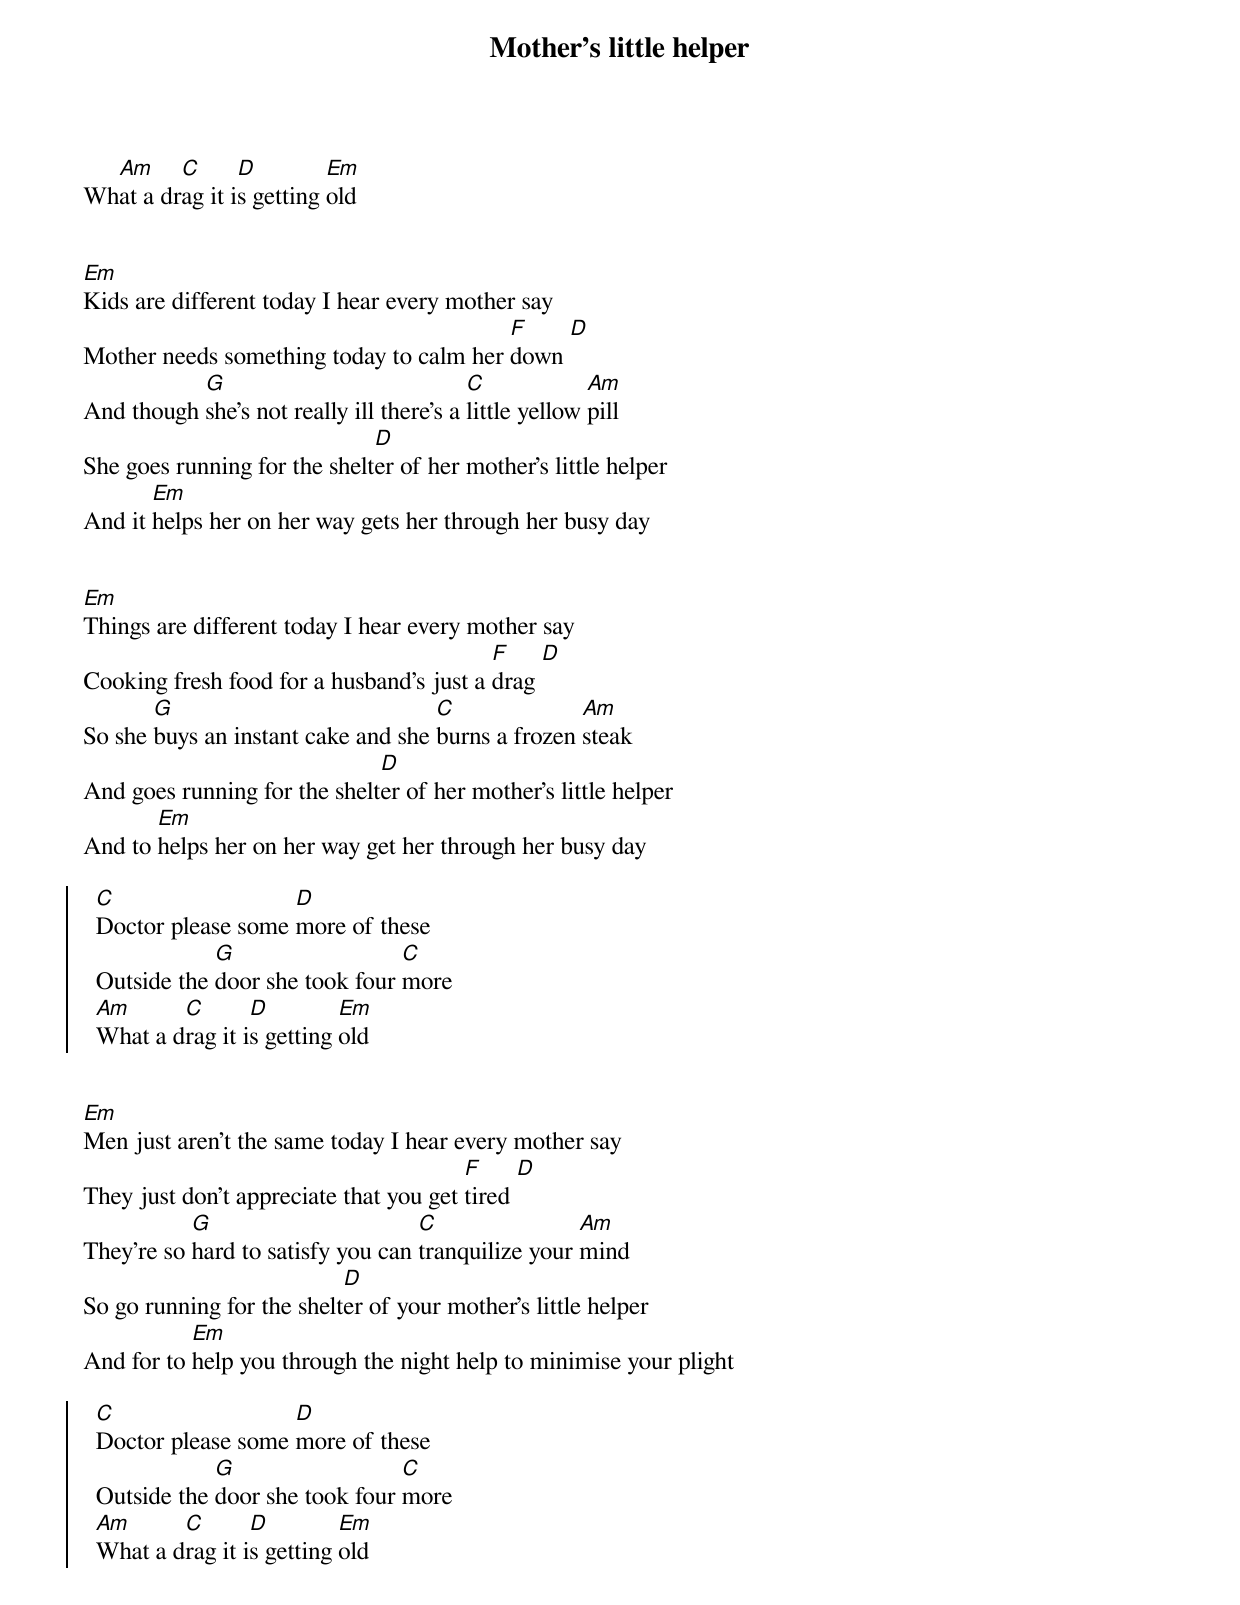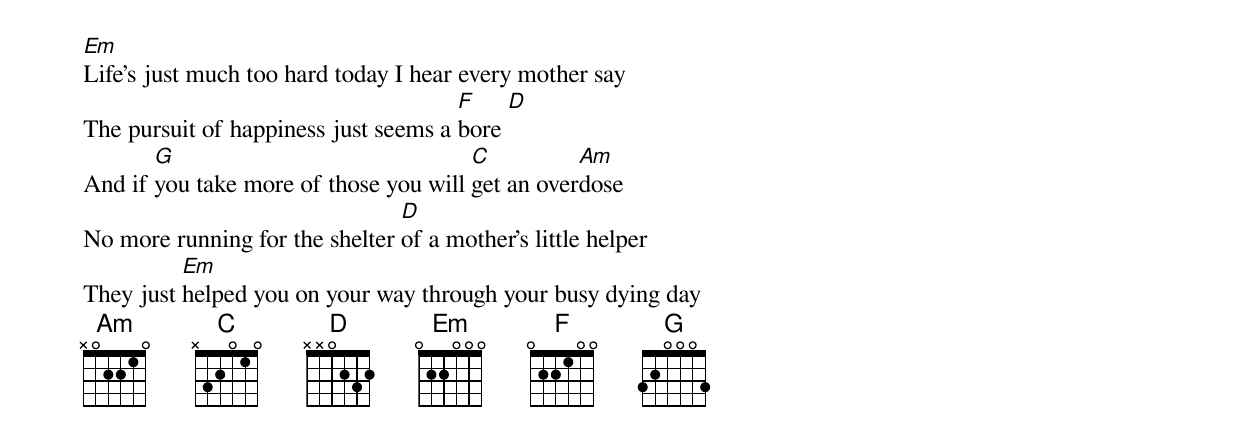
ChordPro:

{title: Mother's little helper}
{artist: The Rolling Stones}
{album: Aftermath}
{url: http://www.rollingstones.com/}
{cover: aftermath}
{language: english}
{columns: 1}
{define: Am frets X 0 2 2 1 0}
{define: C frets X 3 2 0 1 0}
{define: D frets X X 0 2 3 2}
{define: Em frets 0 2 2 0 0 0}
{define: F base-fret 1 frets 0 2 2 1 0 0}
{define: G frets 3 2 0 0 0 3}

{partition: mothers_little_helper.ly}

Wh[Am]at a dr[C]ag it i[D]s getting [Em]old


[Em]Kids are different today I hear every mother say
Mother needs something today to calm her [F]down [D]
And though [G]she's not really ill there's a [C]little yellow [Am]pill
She goes running for the shelt[D]er of her mother's little helper
And it [Em]helps her on her way gets her through her busy day


[Em]Things are different today I hear every mother say
Cooking fresh food for a husband's just a [F]drag [D]
So she [G]buys an instant cake and she [C]burns a frozen [Am]steak
And goes running for the shelt[D]er of her mother's little helper
And to [Em]helps her on her way get her through her busy day

{start_of_chorus}
  [C]Doctor please some [D]more of these
  Outside the [G]door she took four [C]more
  [Am]What a d[C]rag it i[D]s getting [Em]old
{end_of_chorus}


[Em]Men just aren't the same today I hear every mother say
They just don't appreciate that you get [F]tired [D]
They're so [G]hard to satisfy you can [C]tranquilize your [Am]mind
So go running for the shelt[D]er of your mother's little helper
And for to [Em]help you through the night help to minimise your plight

{start_of_chorus}
  [C]Doctor please some [D]more of these
  Outside the [G]door she took four [C]more
  [Am]What a d[C]rag it i[D]s getting [Em]old
{end_of_chorus}


[Em]Life's just much too hard today I hear every mother say
The pursuit of happiness just seems a [F]bore [D]
And if [G]you take more of those you will [C]get an over[Am]dose
No more running for the shelter [D]of a mother's little helper
They just [Em]helped you on your way through your busy dying day
